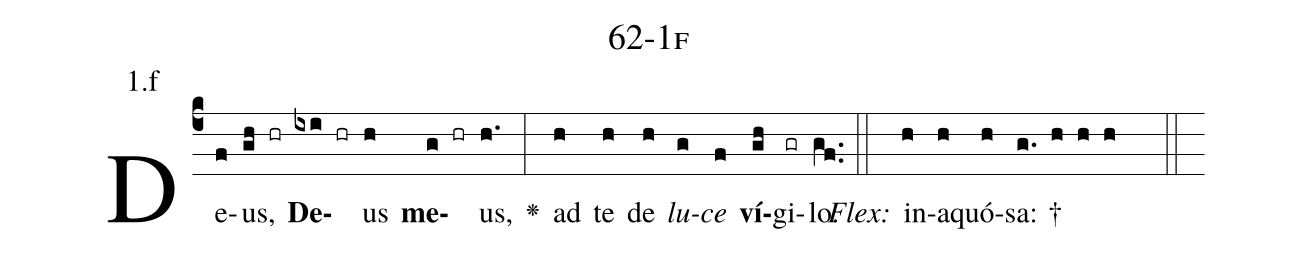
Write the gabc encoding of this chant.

name: 62-1f;
annotation: 1.f;
%%
(c4)De(f)us,(gh hr) <b>De</b>(ixi hr)us(h) <b>me</b>(g hr)us,(h.) <v>\greheightstar</v>(:) ad(h) te(h) de(h) <i>lu</i>(g)<i>ce</i>(f) <b>ví</b>(gh)gi(gr)lo.(gf..) (::)
<i>Flex:</i>()  in(h)a(h)quó(h)sa: †(g. h h h  ::)

%E(h) u(h) o(g) u(f) a(gh) e.(gf..) (::)
